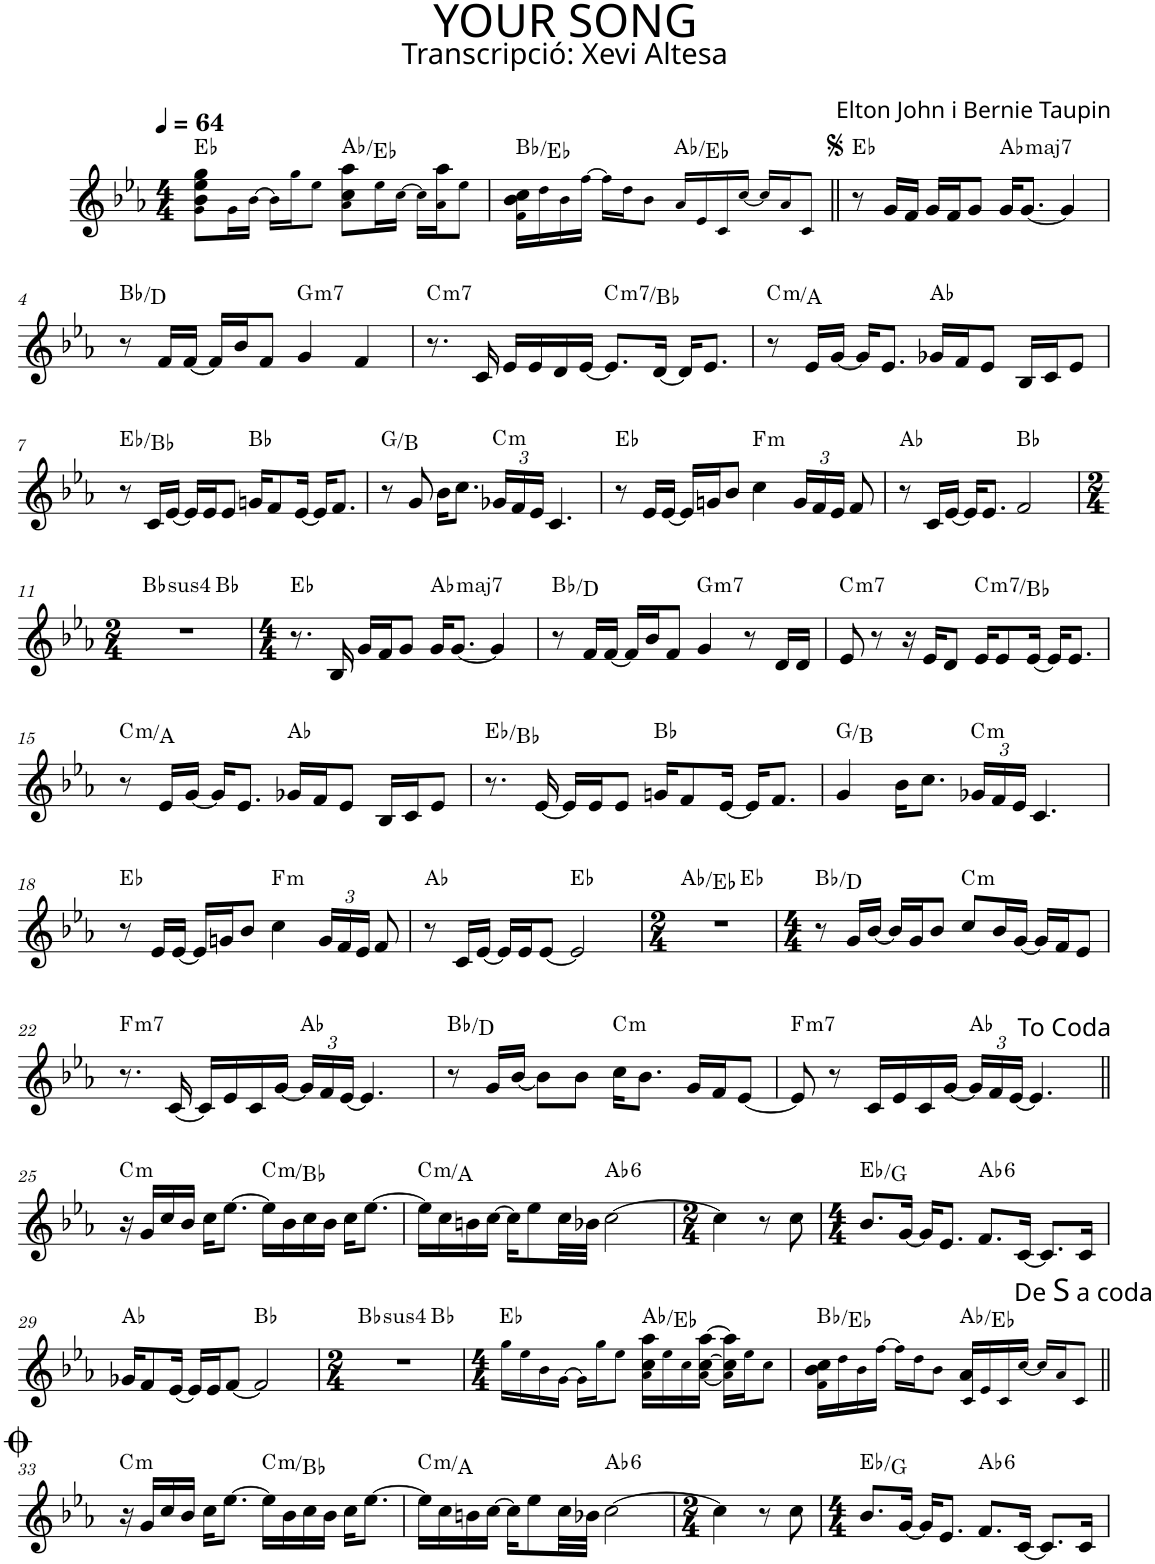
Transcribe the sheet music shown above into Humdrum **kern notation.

**kern	**harte
*part1	*part1
*staff1	*
*I"P1	*
*clefG2	*
*k[b-e-a-]	*
*E-:	*
*M4/4	*
*MM64	*
=1	=1
8g\ 8b-\ 8ee-\ 8gg\L	Eb:maj
16g\L	.
16b-\JJ	.
16b-\LL	.
16gg\J	.
8ee-\J	.
8a-\ 8cc\ 8aa-\L	Ab:maj/5
16ee-\L	.
16cc\JJ	.
16cc\LL	.
16a-\ 16aa-\J	.
8ee-\J	.
=2	=2
16f\ 16b-\ 16cc\LL	Bb:maj/4
16dd\	.
16b-\	.
16ff\JJ	.
16ff\LL	.
16dd\J	.
8b-\J	.
16a-/LL	Ab:maj/5
16e-/	.
16c/	.
16cc/JJ	.
16cc/LL	.
16a-/J	.
8c/J	.
=3||	=3||
8r	Eb:maj
16g/LL	.
16f/JJ	.
16g/LL	.
16f/J	.
8g/J	.
!	!LO:H:kt=maj7
16g/KL	Ab:maj7
[<8.g/J	.
4g/]	.
!!LO:LB:g=z
=4	=4
8r	Bb:maj/3
16f/LL	.
[<16f/JJ	.
16f/LL]	.
16b-/J	.
8f/J	.
!	!LO:H:kt=m7
4g/	G:min7
4f/	.
=5	=5
!	!LO:H:kt=m7
8.r	C:min7
16c/	.
16e-/LL	.
16e-/	.
16d/	.
[<16e-/JJ	.
!	!LO:H:kt=m7
8.e-/L]	C:min7/b7
[<16d/Jk	.
16d/KL]	.
8.e-/J	.
=6	=6
!	!LO:H:kt=m
8r	C:min/6
16e-/LL	.
[<16g/JJ	.
16g/KL]	.
8.e-/J	.
16g-X/LL	Ab:maj
16f/J	.
8e-/J	.
16B-/LL	.
16c/J	.
8e-/J	.
!!LO:LB:g=z
=7	=7
8r	Eb:maj/5
16c/LL	.
[<16e-/JJ	.
16e-/LL]	.
16e-/J	.
8e-/J	.
16gn/KL	Bb:maj
8f/	.
[<16e-/Jk	.
16e-/KL]	.
8.f/J	.
=8	=8
8r	G:maj/3
8g/	.
16b-\KL	.
8.cc\J	.
*Xbrackettup	*
!	!LO:H:kt=m
24g-X/LL	C:min
24f/	.
24e-/JJ	.
4.c/	.
=9	=9
8r	Eb:maj
16e-/LL	.
[<16e-/JJ	.
16e-/LL]	.
16gn/J	.
8b-/J	.
!	!LO:H:kt=m
4cc\	F:min
24g/LL	.
24f/	.
24e-/JJ	.
8f/	.
=10	=10
8r	Ab:maj
16c/LL	.
[<16e-/JJ	.
16e-/KL]	.
8.e-/J	.
2f/	Bb:maj
!!LO:LB:g=z
=11	=11
*M2/4	*
!	!LO:H:kt=4
*^	*
2r	4ryy	Bb:sus4
.	4ryy	Bb:maj
*v	*v	*
=12	=12
*M4/4	*
8.r	Eb:maj
16B-/	.
16g/LL	.
16f/J	.
8g/J	.
!	!LO:H:kt=maj7
16g/KL	Ab:maj7
[<8.g/J	.
4g/]	.
=13	=13
8r	Bb:maj/3
16f/LL	.
[<16f/JJ	.
16f/LL]	.
16b-/J	.
8f/J	.
!	!LO:H:kt=m7
4g/	G:min7
8r	.
16d/LL	.
16d/JJ	.
=14	=14
!	!LO:H:kt=m7
8e-/	C:min7
8r	.
16r	.
16e-/KL	.
8d/J	.
!	!LO:H:kt=m7
16e-/KL	C:min7/b7
8e-/	.
[<16e-/Jk	.
16e-/KL]	.
8.e-/J	.
!!LO:LB:g=z
=15	=15
!	!LO:H:kt=m
8r	C:min/6
16e-/LL	.
[<16g/JJ	.
16g/KL]	.
8.e-/J	.
16g-X/LL	Ab:maj
16f/J	.
8e-/J	.
16B-/LL	.
16c/J	.
8e-/J	.
=16	=16
8.r	Eb:maj/5
[<16e-/	.
16e-/LL]	.
16e-/J	.
8e-/J	.
16gn/KL	Bb:maj
8f/	.
[<16e-/Jk	.
16e-/KL]	.
8.f/J	.
=17	=17
4g/	G:maj/3
16b-\KL	.
8.cc\J	.
!	!LO:H:kt=m
24g-X/LL	C:min
24f/	.
24e-/JJ	.
4.c/	.
!!LO:LB:g=z
=18	=18
8r	Eb:maj
16e-/LL	.
[<16e-/JJ	.
16e-/LL]	.
16gn/J	.
8b-/J	.
!	!LO:H:kt=m
4cc\	F:min
24g/LL	.
24f/	.
24e-/JJ	.
8f/	.
=19	=19
8r	Ab:maj
16c/LL	.
[<16e-/JJ	.
16e-/LL]	.
16e-/J	.
[<8e-/J	.
2e-/]	Eb:maj
=20	=20
*M2/4	*
*^	*
2r	4ryy	Ab:maj/5
.	4ryy	Eb:maj
*v	*v	*
=21	=21
*M4/4	*
8r	Bb:maj/3
16g/LL	.
[<16b-/JJ	.
16b-/LL]	.
16g/J	.
8b-/J	.
!	!LO:H:kt=m
8cc/L	C:min
16b-/L	.
[<16g/JJ	.
16g/LL]	.
16f/J	.
8e-/J	.
!!LO:LB:g=z
=22	=22
!	!LO:H:kt=m7
8.r	F:min7
[<16c/	.
16c/LL]	.
16e-/	.
16c/	.
[<16g/JJ	.
24g/LL]	Ab:maj
24f/	.
[<24e-/JJ	.
4.e-/]	.
=23	=23
8r	Bb:maj/3
16g/LL	.
[<16b-/JJ	.
8b-\L]	.
8b-\J	.
!	!LO:H:kt=m
16cc\KL	C:min
8.b-\J	.
16g/LL	.
16f/J	.
[<8e-/J	.
=24	=24
8e-/]	F:min7
8r	.
16c/LL	.
16e-/	.
16c/	.
[<16g/JJ	.
24g/LL]	Ab:maj
24f/	.
[<24e-/JJ	.
4.e-/]	.
!LO:TX:a:t=<font size="11.9365"/><font face="Plantin MT Std"/>To Coda	!LO:H:kt=m7
!!LO:LB:g=z
=25||	=25||
!	!LO:H:kt=m
16r	C:min
16g/LL	.
16cc/	.
16b-/JJ	.
16cc\KL	.
[>8.ee-\J	.
!	!LO:H:kt=m
16ee-\LL]	C:min/b7
16b-\	.
16cc\	.
16b-\JJ	.
16cc\KL	.
[>8.ee-\J	.
=26	=26
!	!LO:H:kt=m
16ee-\LL]	C:min/6
16cc\	.
16bn\	.
[>16cc\JJ	.
16cc\KL]	.
8ee-\	.
32cc\LL	.
32b-X\JJJ	.
!	!LO:H:kt=6
[>2cc\	Ab:maj6
=27	=27
*M2/4	*
4cc\]	.
8r	.
8cc\	.
=28	=28
*M4/4	*
8.b-/L	Eb:maj/3
[<16g/Jk	.
16g/KL]	.
8.e-/J	.
!	!LO:H:kt=6
8.f/L	Ab:maj6
[<16c/Jk	.
8.c/L]	.
16c/Jk	.
!!LO:LB:g=z
=29	=29
16g-X/KL	Ab:maj
8f/	.
[<16e-/Jk	.
16e-/LL]	.
16e-/J	.
[<8f/J	.
2f/]	Bb:maj
=30	=30
*M2/4	*
!	!LO:H:kt=4
*^	*
2r	4ryy	Bb:sus4
.	4ryy	Bb:maj
*v	*v	*
=31	=31
*M4/4	*
16gg\LL	Eb:maj
16ee-\	.
16b-\	.
16g\JJ	.
16g\LL	.
16gg\J	.
8ee-\J	.
16a-\ 16cc\ 16aa-\LL	Ab:maj/5
16ee-\	.
16cc\	.
16a-\ [>16cc\ [>16aa-\JJ	.
16a-\ 16cc\] 16aa-\]LL	.
16ee-\J	.
8cc\J	.
=32	=32
16f\ 16b-\ 16cc\LL	Bb:maj/4
16dd\	.
16b-\	.
16ff\JJ	.
16ff\LL	.
16dd\J	.
8b-\J	.
16c/ 16a-/LL	Ab:maj/5
16e-/	.
16c/	.
!LO:TX:a:t=De	!
!LO:TX:a:t=S	!
!LO:TX:a:t=a coda	!
16cc/JJ	.
16cc/LL	.
16a-/J	.
8c/J	.
!!LO:LB:g=z
=33||	=33||
!	!LO:H:kt=m
16r	C:min
16g/LL	.
16cc/	.
16b-/JJ	.
16cc\KL	.
[>8.ee-\J	.
!	!LO:H:kt=m
16ee-\LL]	C:min/b7
16b-\	.
16cc\	.
16b-\JJ	.
16cc\KL	.
[>8.ee-\J	.
=34	=34
!	!LO:H:kt=m
16ee-\LL]	C:min/6
16cc\	.
16bn\	.
[>16cc\JJ	.
16cc\KL]	.
8ee-\	.
32cc\LL	.
32b-X\JJJ	.
!	!LO:H:kt=6
[>2cc\	Ab:maj6
=35	=35
*M2/4	*
4cc\]	.
8r	.
8cc\	.
=36	=36
*M4/4	*
8.b-/L	Eb:maj/3
[<16g/Jk	.
16g/KL]	.
8.e-/J	.
!	!LO:H:kt=6
8.f/L	Ab:maj6
[<16c/Jk	.
8.c/L]	.
16c/Jk	.
=	=
*-	*-
